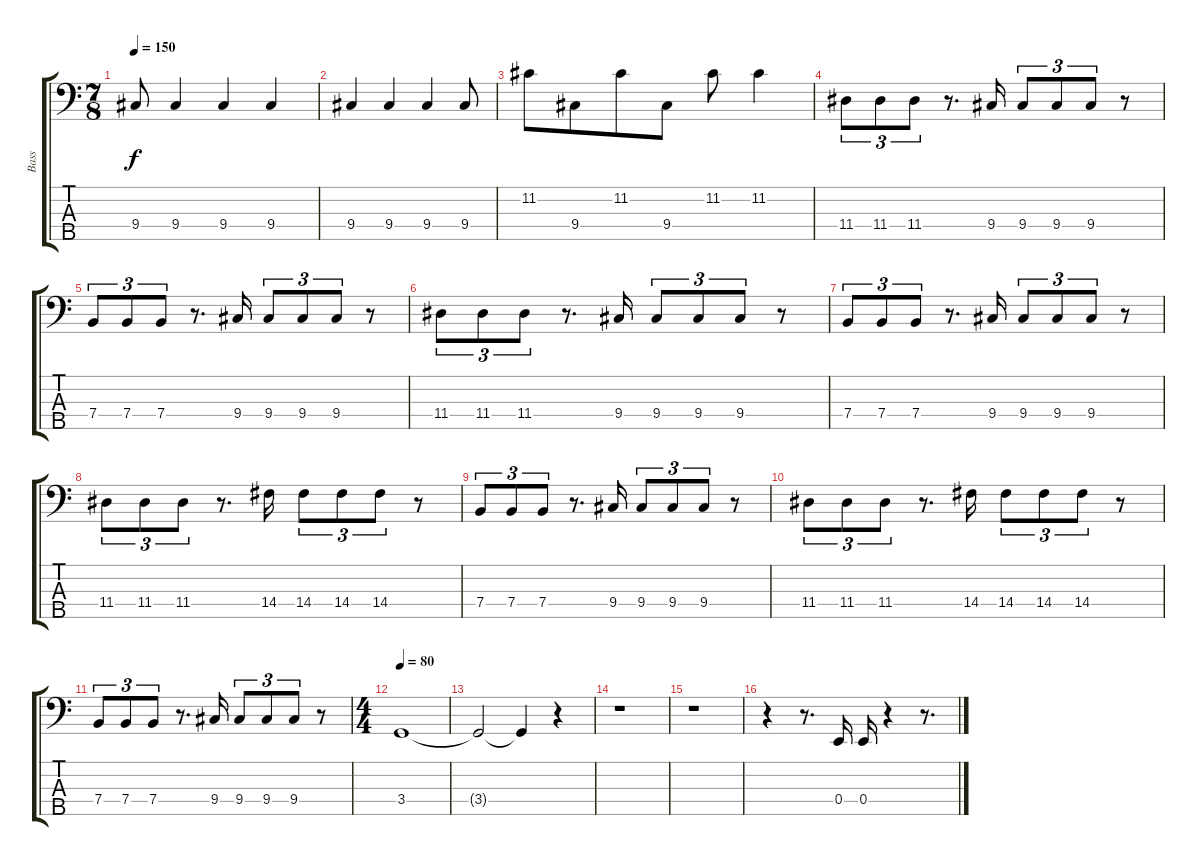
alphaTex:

\track ("Bass" "Bass") {instrument electricbasspick}
\staff {score tabs}
\tuning (G2 D2 A1 E1 B0) {hide}
\ts (7 8)
\tempo 150
\clef f4
\ks c
9.4{t}.8{dy f} 9.4.4 9.4.4 9.4.4 |
9.4.4 9.4.4 9.4.4 9.4.8 |
11.2.8 9.4.8 11.2.8 9.4.8 11.2.8 11.2.4 |
11.4.8{tu (3 2)} 11.4.8{tu (3 2)} 11.4.8{tu (3 2)} r.8{d} 9.4.16 9.4.8{tu (3 2)} 9.4.8{tu (3 2)} 9.4.8{tu (3 2)} r.8 |
7.4.8{tu (3 2)} 7.4.8{tu (3 2)} 7.4.8{tu (3 2)} r.8{d} 9.4.16 9.4.8{tu (3 2)} 9.4.8{tu (3 2)} 9.4.8{tu (3 2)} r.8 |
11.4.8{tu (3 2)} 11.4.8{tu (3 2)} 11.4.8{tu (3 2)} r.8{d} 9.4.16 9.4.8{tu (3 2)} 9.4.8{tu (3 2)} 9.4.8{tu (3 2)} r.8 |
7.4.8{tu (3 2)} 7.4.8{tu (3 2)} 7.4.8{tu (3 2)} r.8{d} 9.4.16 9.4.8{tu (3 2)} 9.4.8{tu (3 2)} 9.4.8{tu (3 2)} r.8 |
11.4.8{tu (3 2)} 11.4.8{tu (3 2)} 11.4.8{tu (3 2)} r.8{d} 14.4.16 14.4.8{tu (3 2)} 14.4.8{tu (3 2)} 14.4.8{tu (3 2)} r.8 |
7.4.8{tu (3 2)} 7.4.8{tu (3 2)} 7.4.8{tu (3 2)} r.8{d} 9.4.16 9.4.8{tu (3 2)} 9.4.8{tu (3 2)} 9.4.8{tu (3 2)} r.8 |
11.4.8{tu (3 2)} 11.4.8{tu (3 2)} 11.4.8{tu (3 2)} r.8{d} 14.4.16 14.4.8{tu (3 2)} 14.4.8{tu (3 2)} 14.4.8{tu (3 2)} r.8 |
7.4.8{tu (3 2)} 7.4.8{tu (3 2)} 7.4.8{tu (3 2)} r.8{d} 9.4.16 9.4.8{tu (3 2)} 9.4.8{tu (3 2)} 9.4.8{tu (3 2)} r.8 |
\ts (4 4)
\tempo 80
3.4.1 |
3.4{t}.2 3.4{t}.4 r.4 |
r.1 |
r.1 |
r.4 r.8{d} 0.4.16 0.4.16 r.4 r.8{d}
